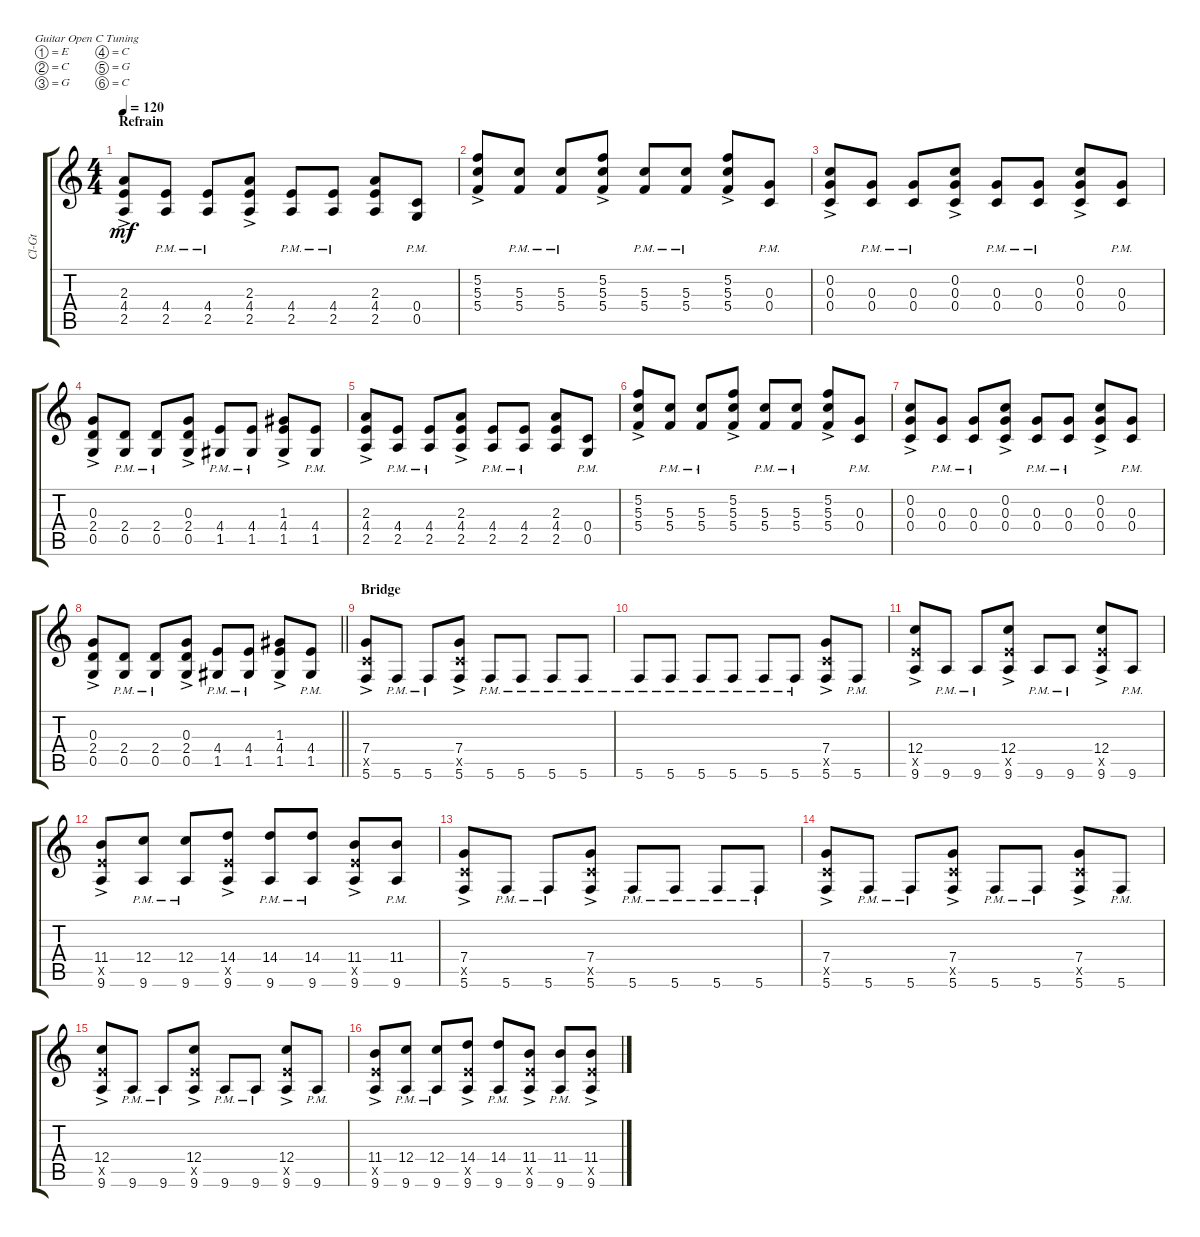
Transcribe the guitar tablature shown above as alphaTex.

\defaultSystemsLayout 4
\bracketExtendMode groupsimilarinstruments
\otherSystemsTrackNameOrientation horizontal
\track ("Clean Guitar" "Cl-Gt") {mute multiBarRest instrument electricguitarclean}
\staff {score tabs}
\tuning (E4 C4 G3 C3 G2 C2)
\ts (4 4)
\section ("" "Refrain")
\tempo 120
\clef g2
\ks c
(2.5{ac} 4.4{ac} 2.3{ac}).8{dy mf beam Up} (2.5{pm} 4.4{pm}).8{beam Up} (2.5{pm} 4.4{pm}).8{beam Up} (2.5{ac} 4.4{ac} 2.3{ac}).8{beam Up} (2.5{pm} 4.4{pm}).8{beam Up} (2.5{pm} 4.4{pm}).8{beam Up} (2.5 4.4 2.3).8{beam Up} (0.5{pm} 0.4{pm}).8{beam Up} |
(5.4{ac} 5.3{ac} 5.2{ac}).8{beam Up} (5.4{pm} 5.3{pm}).8{beam Up} (5.4{pm} 5.3{pm}).8{beam Up} (5.4{ac} 5.3{ac} 5.2{ac}).8{beam Up} (5.4{pm} 5.3{pm}).8{beam Up} (5.4{pm} 5.3{pm}).8{beam Up} (5.4{ac} 5.3{ac} 5.2{ac}).8{beam Up} (0.4{pm} 0.3{pm}).8{beam Up} |
(0.4{ac} 0.3{ac} 0.2{ac}).8{beam Up} (0.4{pm} 0.3{pm}).8{beam Up} (0.4{pm} 0.3{pm}).8{beam Up} (0.4{ac} 0.3{ac} 0.2{ac}).8{beam Up} (0.4{pm} 0.3{pm}).8{beam Up} (0.4{pm} 0.3{pm}).8{beam Up} (0.4{ac} 0.3{ac} 0.2{ac}).8{beam Up} (0.4{pm} 0.3{pm}).8{beam Up} |
(0.5{ac} 2.4{ac} 0.3{ac}).8{beam Up} (0.5{pm} 2.4{pm}).8{beam Up} (0.5{pm} 2.4{pm}).8{beam Up} (0.5{ac} 2.4{ac} 0.3{ac}).8{beam Up} (1.5{pm acc #} 4.4{pm}).8{beam Up} (1.5{pm acc #} 4.4{pm}).8{beam Up} (1.5{ac acc #} 4.4{ac} 1.3{ac acc #}).8{beam Up} (1.5{pm acc #} 4.4{pm}).8{beam Up} |
(2.5{ac} 4.4{ac} 2.3{ac}).8{beam Up} (2.5{pm} 4.4{pm}).8{beam Up} (2.5{pm} 4.4{pm}).8{beam Up} (2.5{ac} 4.4{ac} 2.3{ac}).8{beam Up} (2.5{pm} 4.4{pm}).8{beam Up} (2.5{pm} 4.4{pm}).8{beam Up} (2.5 4.4 2.3).8{beam Up} (0.5{pm} 0.4{pm}).8{beam Up} |
(5.4{ac} 5.3{ac} 5.2{ac}).8{beam Up} (5.4{pm} 5.3{pm}).8{beam Up} (5.4{pm} 5.3{pm}).8{beam Up} (5.4{ac} 5.3{ac} 5.2{ac}).8{beam Up} (5.4{pm} 5.3{pm}).8{beam Up} (5.4{pm} 5.3{pm}).8{beam Up} (5.4{ac} 5.3{ac} 5.2{ac}).8{beam Up} (0.4{pm} 0.3{pm}).8{beam Up} |
(0.4{ac} 0.3{ac} 0.2{ac}).8{beam Up} (0.4{pm} 0.3{pm}).8{beam Up} (0.4{pm} 0.3{pm}).8{beam Up} (0.4{ac} 0.3{ac} 0.2{ac}).8{beam Up} (0.4{pm} 0.3{pm}).8{beam Up} (0.4{pm} 0.3{pm}).8{beam Up} (0.4{ac} 0.3{ac} 0.2{ac}).8{beam Up} (0.4{pm} 0.3{pm}).8{beam Up} |
\barLineRight lightlight
(0.5{ac} 2.4{ac} 0.3{ac}).8{beam Up} (0.5{pm} 2.4{pm}).8{beam Up} (0.5{pm} 2.4{pm}).8{beam Up} (0.5{ac} 2.4{ac} 0.3{ac}).8{beam Up} (1.5{pm acc #} 4.4{pm}).8{beam Up} (1.5{pm acc #} 4.4{pm}).8{beam Up} (1.5{ac acc #} 4.4{ac} 1.3{ac acc #}).8{beam Up} (1.5{pm acc #} 4.4{pm}).8{beam Up} |
\section ("" "Bridge")
(5.6{ac} 5.5{ac x} 7.4{ac}).8{beam Up} 5.6{pm}.8{beam Up} 5.6{pm}.8{beam Up} (5.6{ac} 5.5{ac x} 7.4{ac}).8{beam Up} 5.6{pm}.8{beam Up} 5.6{pm}.8{beam Up} 5.6{pm}.8{beam Up} 5.6{pm}.8{beam Up} |
5.6{pm}.8{beam Up} 5.6{pm}.8{beam Up} 5.6{pm}.8{beam Up} 5.6{pm}.8{beam Up} 5.6{pm}.8{beam Up} 5.6{pm}.8{beam Up} (5.6{ac} 5.5{ac x} 7.4{ac}).8{beam Up} 5.6{pm}.8{beam Up} |
(12.4{ac} 9.6{ac} 9.5{ac x}).8{beam Up} 9.6{pm}.8{beam Up} 9.6{pm}.8{beam Up} (12.4{ac} 9.6{ac} 9.5{ac x}).8{beam Up} 9.6{pm}.8{beam Up} 9.6{pm}.8{beam Up} (12.4{ac} 9.6{ac} 9.5{ac x}).8{beam Up} 9.6{pm}.8{beam Up} |
(11.4{ac} 9.5{ac x} 9.6{ac}).8{beam Up} (12.4 9.6{pm}).8{beam Up} (12.4{pm} 9.6{pm}).8{beam Up} (14.4{ac} 9.5{ac x} 9.6{ac}).8{beam Up} (14.4{pm} 9.6{pm}).8{beam Up} (14.4{pm} 9.6{pm}).8{beam Up} (11.4{ac} 9.6{ac} 9.5{ac x}).8{beam Up} (11.4{pm} 9.6{pm}).8{beam Up} |
(5.6{ac} 5.5{ac x} 7.4{ac}).8{beam Up} 5.6{pm}.8{beam Up} 5.6{pm}.8{beam Up} (5.6{ac} 5.5{ac x} 7.4{ac}).8{beam Up} 5.6{pm}.8{beam Up} 5.6{pm}.8{beam Up} 5.6{pm}.8{beam Up} 5.6{pm}.8{beam Up} |
(5.6{ac} 5.5{ac x} 7.4{ac}).8{beam Up} 5.6{pm}.8{beam Up} 5.6{pm}.8{beam Up} (5.6{ac} 5.5{ac x} 7.4{ac}).8{beam Up} 5.6{pm}.8{beam Up} 5.6{pm}.8{beam Up} (5.6{ac} 5.5{ac x} 7.4{ac}).8{beam Up} 5.6{pm}.8{beam Up} |
(12.4{ac} 9.6{ac} 9.5{ac x}).8{beam Up} 9.6{pm}.8{beam Up} 9.6{pm}.8{beam Up} (12.4{ac} 9.6{ac} 9.5{ac x}).8{beam Up} 9.6{pm}.8{beam Up} 9.6{pm}.8{beam Up} (12.4{ac} 9.6{ac} 9.5{ac x}).8{beam Up} 9.6{pm}.8{beam Up} |
(11.4{ac} 9.5{ac x} 9.6{ac}).8{beam Up} (12.4 9.6{pm}).8{beam Up} (12.4{pm} 9.6{pm}).8{beam Up} (14.4{ac} 9.5{ac x} 9.6{ac}).8{beam Up} (14.4{pm} 9.6{pm}).8{beam Up} (11.4{ac} 9.6{ac} 9.5{ac x}).8{beam Up} (11.4{pm} 9.6{pm}).8{beam Up} (11.4{ac} 9.6{ac} 9.5{ac x}).8{beam Up}
